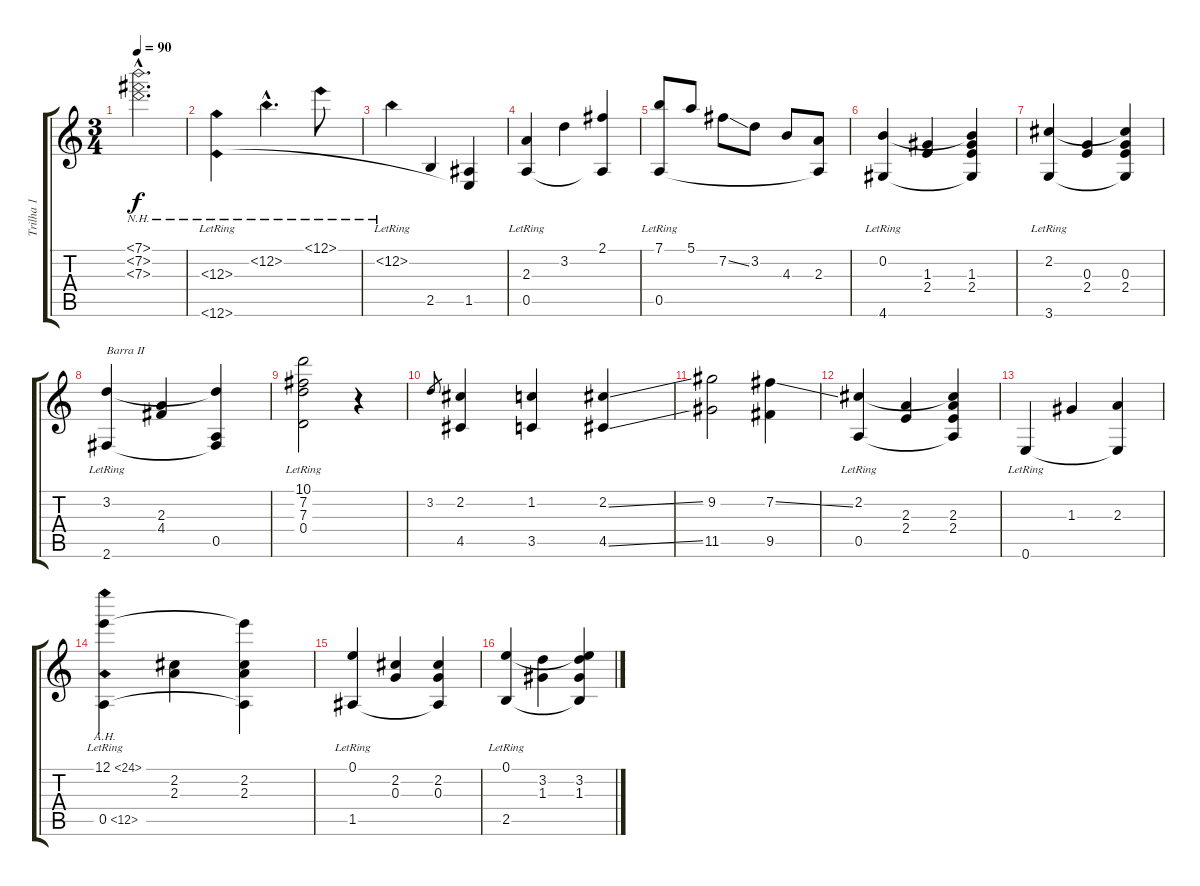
\track ("Trilha 1" "Trilha 1") {instrument acousticguitarnylon}
\staff {score tabs}
\tuning (E4 B3 G3 D3 A2 E2) {hide}
\ts (3 4)
\tempo 90
\clef g2
\ks c
(7.1{nh hac} 7.2{nh hac} 7.3{nh hac}).2{d dy f} |
(12.3{nh} 0.6{nh lr}).4 12.2{nh hac}.4{d} 12.1{nh}.8 |
12.2{nh lr}.4 2.5.4 (1.5 0.6{t}).4 |
(2.3 0.5{lr}).4 3.2.4 (2.1 0.5{t}).4 |
(7.1 0.5{lr}).8 5.1.8 7.2{ss}.8 3.2.8 4.3.8 (2.3 0.5{t}).8 |
(0.2{lr} 4.6{lr}).4 (1.3 2.4).4 (0.2{t} 1.3 2.4 4.6{t}).4 |
(2.2{lr} 3.6{lr}).4 (0.3 2.4).4 (2.2{t} 0.3 2.4 3.6{t}).4 |
(3.2{lr} 2.6{lr}).4{txt "Barra II"} (2.3 4.4).4 (3.2{t} 0.5 2.6{t}).4 |
(10.1 7.2 7.3 0.4{lr}).2 r.4 |
3.2.8{gr} (2.2 4.5).4 (1.2 3.5).4 (2.2{ss} 4.5{ss}).4 |
(9.2 11.5).2 (7.2{ss} 9.5).4 |
(2.2{lr} 0.5{lr}).4 (2.3 2.4).4 (2.2{t} 2.3 2.4 0.5{t}).4 |
0.6{lr}.4 1.3.4 (2.3 0.6{t}).4 |
(12.1{ah 12 lr} 0.5{ah 12 lr}).4 (2.2 2.3).4 (12.1{t} 2.2 2.3 0.5{t}).4 |
(0.1{lr} 1.5{lr}).4 (2.2 0.3).4 (2.2 0.3 1.5{t}).4 |
(0.1{lr} 2.5{lr}).4 (3.2 1.3).4 (0.1{t} 3.2 1.3 2.5{t}).4
